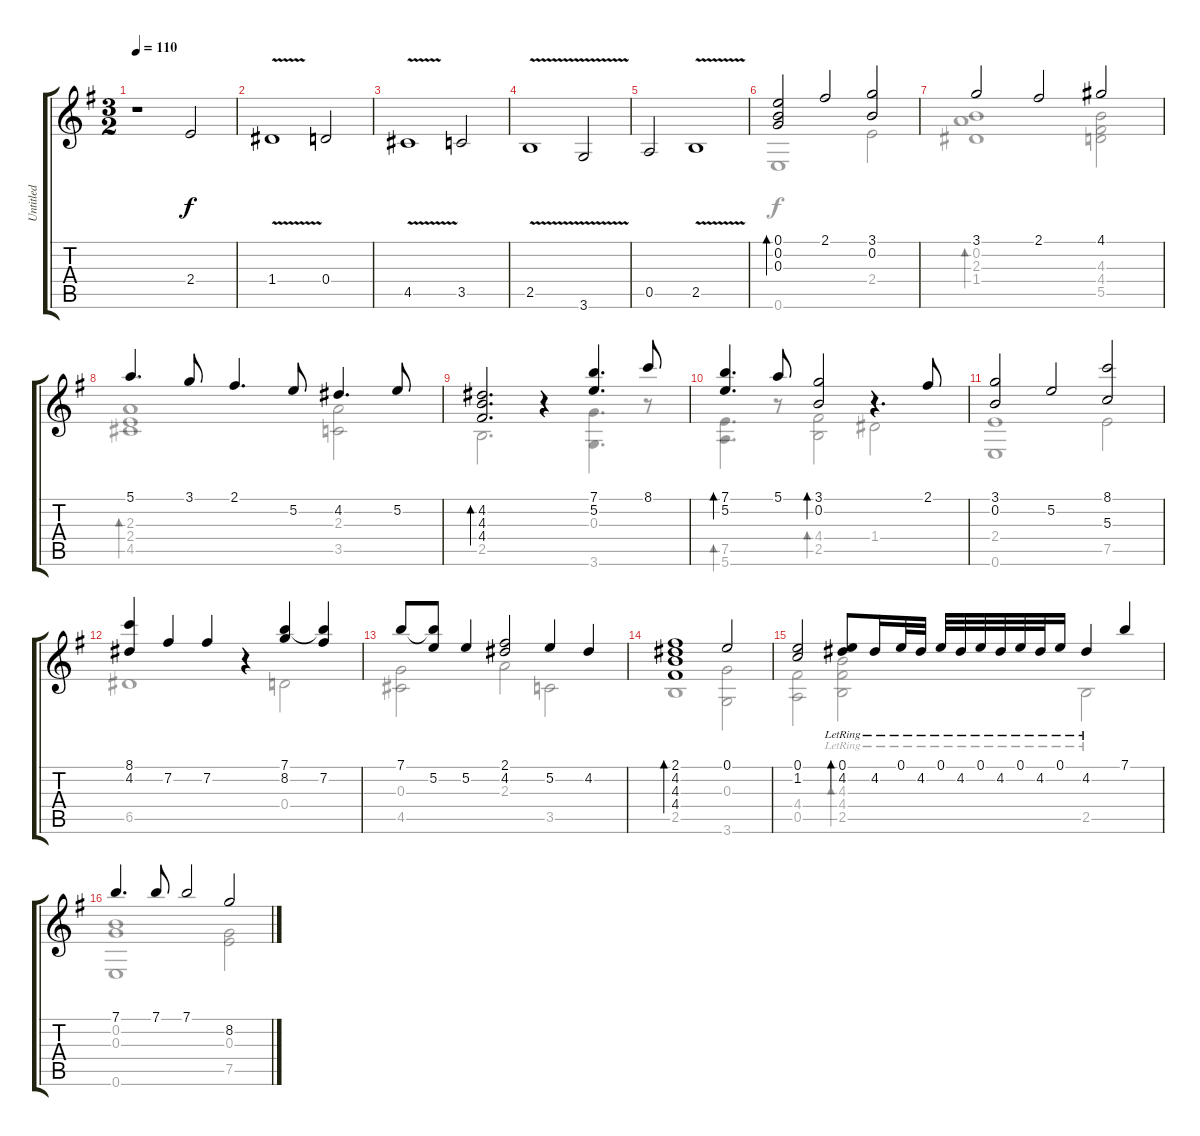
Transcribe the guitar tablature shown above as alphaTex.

\track ("Untitled" "Untitled") {instrument acousticguitarnylon}
\staff {score tabs}
\tuning (E4 B3 G3 D3 A2 E2) {hide}
\voice
\ts (3 2)
\tempo 110
\clef g2
\ks g
r.1{dy f instrument acousticguitarnylon} 2.4.2 |
1.4{v}.1 0.4.2 |
4.5{v}.1 3.5.2 |
2.5{v}.1 3.6{v}.2 |
0.5.2 2.5{v}.1 |
(0.1 0.2 0.3).2{bd 30} 2.1.2 (3.1 0.2).2 |
3.1.2 2.1.2 4.1.2 |
5.1.4{d} 3.1.8 2.1.4{d} 5.2.8 4.2.4{d} 5.2.8 |
(4.2 4.3 4.4).2{d bd 30} r.4 (7.1 5.2).4{d} 8.1.8 |
(7.1 5.2).4{d bd 30} 5.1.8 (3.1 0.2).2{bd 30} r.4{d} 2.1.8 |
(3.1 0.2).2 5.2.2 (8.1 5.3).2 |
(8.1 4.2).4 7.2.4 7.2.4 r.4 (7.1 8.2).4 (7.1{t} 7.2).4 |
7.1.8 (7.1{t} 5.2).8 5.2.4 (2.1 4.2).2 5.2.4 4.2.4 |
(2.1 4.2 4.3 4.4).1{bd 30} 0.1.2 |
(0.1 1.2).2 (0.1{lr} 4.2{lr}).8{bd 30} 4.2{lr}.16 0.1{lr}.32 4.2{lr}.32 0.1{lr}.32 4.2{lr}.32 0.1{lr}.32 4.2{lr}.32 0.1{lr}.32 4.2{lr}.32 0.1{lr}.16 4.2{lr}.4 7.1.4 |
7.1.4{d} 7.1.8 7.1.2 8.2.2
\voice
\clef g2
\ottava regular
\simile none
\ks g
|
|
|
|
|
0.6.1 2.4.2 |
(0.2 2.3 1.4).1{bd 30} (4.3 4.4 5.5).2 |
(2.3 2.4 4.5).1{bd 30} (2.3 3.5).2 |
2.5.2{d} r.4 (0.3 3.6).4{d} r.8 |
(7.5 5.6).4{d bd 30} r.8 (4.4 2.5).2{bd 30} 1.4.2 |
(2.4 0.6).1 7.5.2 |
6.5.1 0.4.2 |
(0.3 4.5).2 2.3.2 3.5.2 |
2.5.1 (0.3 3.6).2 |
(4.4 0.5).2 (4.3{lr} 4.4{lr} 2.5{lr}).2{bd 30} 2.5{lr}.2 |
(0.2 0.3 0.6).1 (0.3 7.5).2
